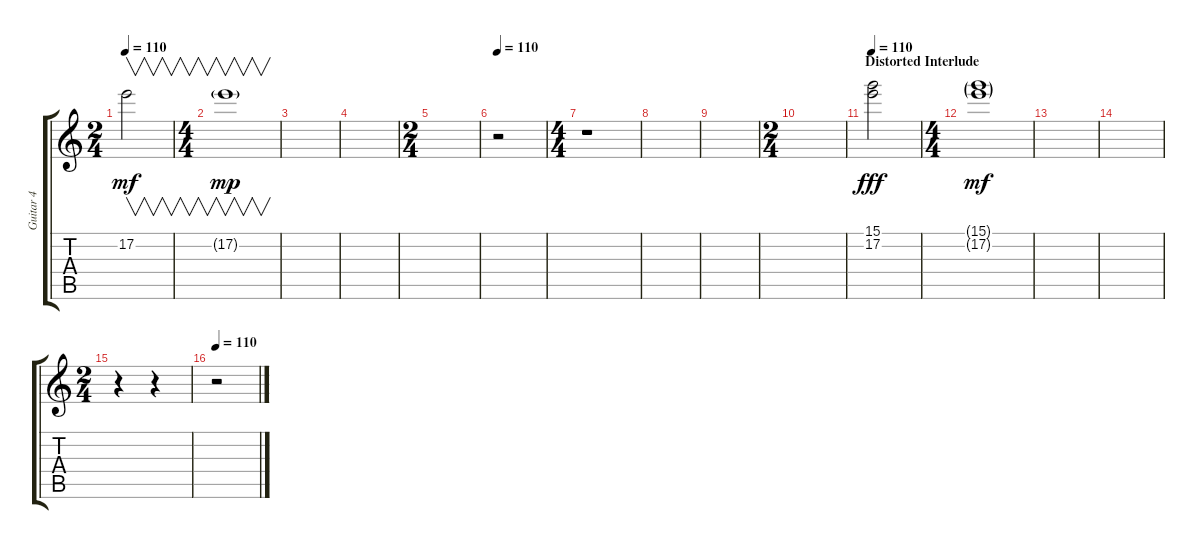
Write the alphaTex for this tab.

\track ("Guitar 4" "Guitar 4") {instrument overdrivenguitar}
\staff {score tabs}
\tuning (E4 B3 G3 D3 A2 E2) {hide}
\ts (2 4)
\tempo 110
\clef g2
\ks c
17.2.2{v dy mf} |
\ts (4 4)
17.2{g}.1{v dy mp} |
|
|
\ts (2 4)
|
\tempo 110
r.2 |
\ts (4 4)
r.1 |
|
|
\ts (2 4)
|
\section ("" "Distorted Interlude")
\tempo 110
(15.1 17.2).2{dy fff} |
\ts (4 4)
(15.1{g} 17.2{g}).1{dy mf} |
|
|
\ts (2 4)
r.4 r.4 |
\tempo 110
r.2
